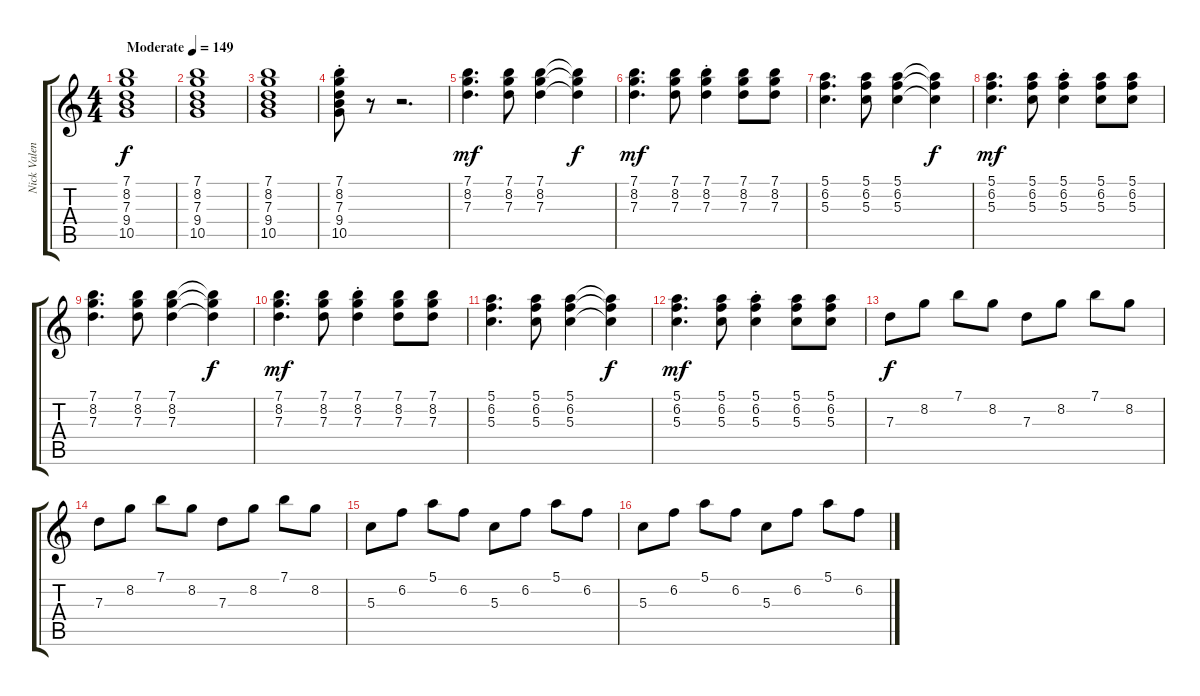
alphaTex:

\track ("Nick Valensi" "Nick Valen") {instrument electricguitarclean}
\staff {score tabs}
\tuning (E4 B3 G3 D3 A2 E2) {hide}
\ts (4 4)
\tempo (149 "Moderate")
\clef g2
\ks c
(7.1 8.2 7.3 9.4 10.5).1{dy f instrument electricguitarclean} |
(7.1 8.2 7.3 9.4 10.5).1 |
(7.1 8.2 7.3 9.4 10.5).1 |
(7.1 8.2{st} 7.3 9.4 10.5).8 r.8 r.2{d} |
(7.1 8.2 7.3).4{d dy mf} (7.1 8.2 7.3).8 (7.1 8.2 7.3).4 (7.1{t} 8.2{t} 7.3{t}).4{dy f} |
(7.1 8.2 7.3).4{d dy mf} (7.1 8.2 7.3).8 (7.1{st} 8.2 7.3).4 (7.1 8.2 7.3).8 (7.1 8.2 7.3).8 |
(5.1 6.2 5.3).4{d} (5.1 6.2 5.3).8 (5.1 6.2 5.3).4 (5.1{t} 6.2{t} 5.3{t}).4{dy f} |
(5.1 6.2 5.3).4{d dy mf} (5.1 6.2 5.3).8 (5.1{st} 6.2 5.3).4 (5.1 6.2 5.3).8 (5.1 6.2 5.3).8 |
(7.1 8.2 7.3).4{d} (7.1 8.2 7.3).8 (7.1 8.2 7.3).4 (7.1{t} 8.2{t} 7.3{t}).4{dy f} |
(7.1 8.2 7.3).4{d dy mf} (7.1 8.2 7.3).8 (7.1{st} 8.2 7.3).4 (7.1 8.2 7.3).8 (7.1 8.2 7.3).8 |
(5.1 6.2 5.3).4{d} (5.1 6.2 5.3).8 (5.1 6.2 5.3).4 (5.1{t} 6.2{t} 5.3{t}).4{dy f} |
(5.1 6.2 5.3).4{d dy mf} (5.1 6.2 5.3).8 (5.1{st} 6.2 5.3).4 (5.1 6.2 5.3).8 (5.1 6.2 5.3).8 |
7.3.8{dy f} 8.2.8 7.1.8 8.2.8 7.3.8 8.2.8 7.1.8 8.2.8 |
7.3.8 8.2.8 7.1.8 8.2.8 7.3.8 8.2.8 7.1.8 8.2.8 |
5.3.8 6.2.8 5.1.8 6.2.8 5.3.8 6.2.8 5.1.8 6.2.8 |
5.3.8 6.2.8 5.1.8 6.2.8 5.3.8 6.2.8 5.1.8 6.2.8
